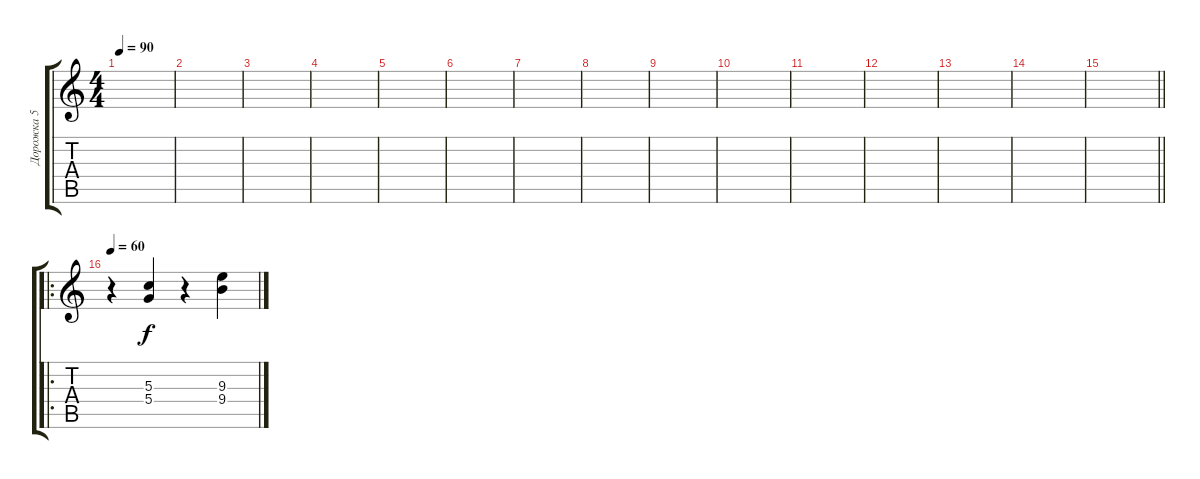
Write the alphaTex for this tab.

\track ("Дорожка 5" "Дорожка 5") {instrument overdrivenguitar}
\staff {score tabs}
\tuning (E4 B3 G3 D3 A2 E2) {hide}
\ts (4 4)
\tempo 90
\clef g2
\ks c
|
|
|
|
|
|
|
|
|
|
|
|
|
|
\barLineRight lightlight
|
\ro
\tempo 60
r.4 (5.3 5.4).4 r.4 (9.3 9.4).4
